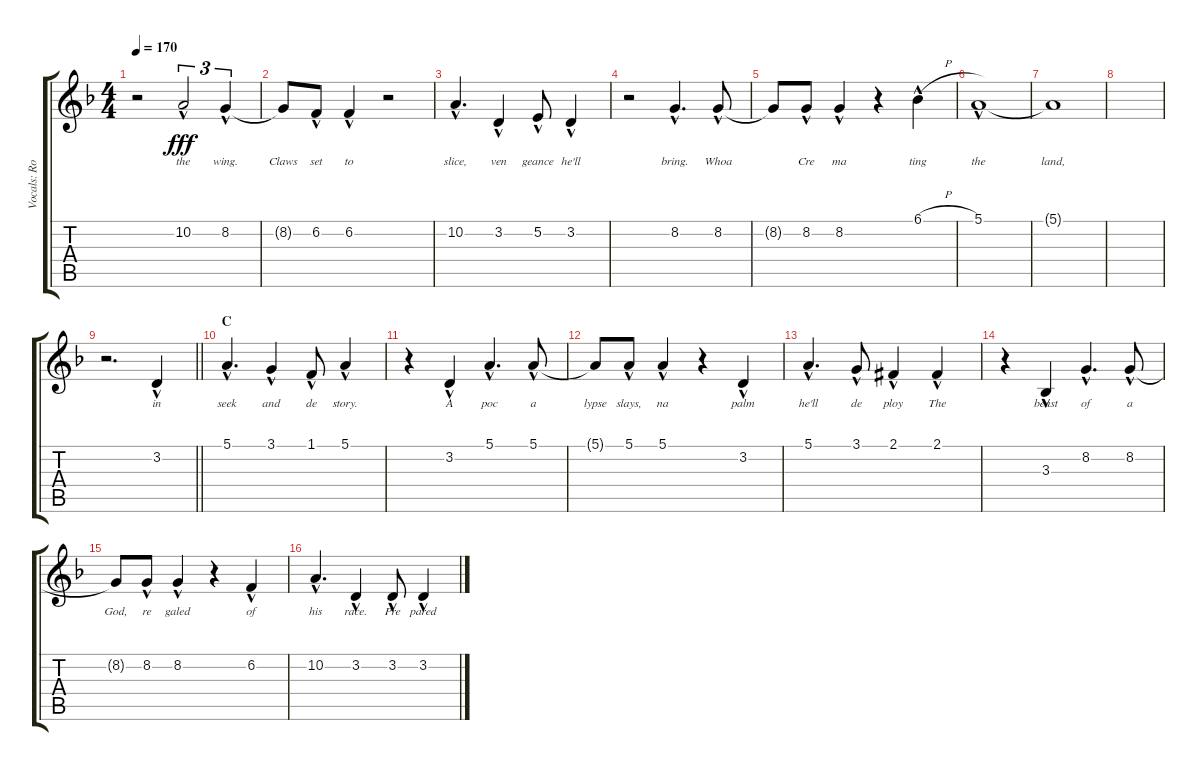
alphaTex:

\track ("Vocals: Rob" "Vocals: Ro") {instrument lead2sawtooth}
\staff {score tabs}
\tuning (E4 B3 G3 D3 A2 D2) {hide}
\ts (4 4)
\tempo 170
\clef g2
\ks f
r.2{dy fff} 10.2{hac}.2{tu (3 2) lyrics (0 "the") lyrics (1 "") lyrics (2 "") lyrics (3 "") lyrics (4 "")} 8.2{hac}.4{tu (3 2) lyrics (0 "wing.") lyrics (1 "") lyrics (2 "") lyrics (3 "") lyrics (4 "")} |
8.2{t}.8{lyrics (0 "Claws") lyrics (1 "") lyrics (2 "") lyrics (3 "") lyrics (4 "")} 6.2{hac}.8{lyrics (0 "set") lyrics (1 "") lyrics (2 "") lyrics (3 "") lyrics (4 "")} 6.2{hac}.4{lyrics (0 "to") lyrics (1 "") lyrics (2 "") lyrics (3 "") lyrics (4 "")} r.2 |
10.2{hac}.4{d lyrics (0 "slice,") lyrics (1 "") lyrics (2 "") lyrics (3 "") lyrics (4 "")} 3.2{hac}.4{lyrics (0 "ven") lyrics (1 "") lyrics (2 "") lyrics (3 "") lyrics (4 "")} 5.2{hac}.8{lyrics (0 "geance") lyrics (1 "") lyrics (2 "") lyrics (3 "") lyrics (4 "")} 3.2{hac}.4{lyrics (0 "he'll") lyrics (1 "") lyrics (2 "") lyrics (3 "") lyrics (4 "")} |
r.2 8.2{hac}.4{d lyrics (0 "bring.") lyrics (1 "") lyrics (2 "") lyrics (3 "") lyrics (4 "")} 8.2{hac}.8{lyrics (0 "Whoa") lyrics (1 "") lyrics (2 "") lyrics (3 "") lyrics (4 "")} |
8.2{t}.8{lyrics (0 "") lyrics (1 "") lyrics (2 "") lyrics (3 "") lyrics (4 "")} 8.2{hac}.8{lyrics (0 "Cre") lyrics (1 "") lyrics (2 "") lyrics (3 "") lyrics (4 "")} 8.2{hac}.4{lyrics (0 "ma") lyrics (1 "") lyrics (2 "") lyrics (3 "") lyrics (4 "")} r.4 6.1{h hac}.4{lyrics (0 "ting") lyrics (1 "") lyrics (2 "") lyrics (3 "") lyrics (4 "")} |
5.1{hac}.1{lyrics (0 "the") lyrics (1 "") lyrics (2 "") lyrics (3 "") lyrics (4 "")} |
5.1{t}.1{lyrics (0 "land,") lyrics (1 "") lyrics (2 "") lyrics (3 "") lyrics (4 "")} |
|
\barLineRight lightlight
r.2{d} 3.2{hac}.4{lyrics (0 "in") lyrics (1 "") lyrics (2 "") lyrics (3 "") lyrics (4 "")} |
\section ("" "C")
5.1{hac}.4{d lyrics (0 "seek") lyrics (1 "") lyrics (2 "") lyrics (3 "") lyrics (4 "")} 3.1{hac}.4{lyrics (0 "and") lyrics (1 "") lyrics (2 "") lyrics (3 "") lyrics (4 "")} 1.1{hac}.8{lyrics (0 "de") lyrics (1 "") lyrics (2 "") lyrics (3 "") lyrics (4 "")} 5.1{hac}.4{lyrics (0 "story.") lyrics (1 "") lyrics (2 "") lyrics (3 "") lyrics (4 "")} |
r.4 3.2{hac}.4{lyrics (0 "A") lyrics (1 "") lyrics (2 "") lyrics (3 "") lyrics (4 "")} 5.1{hac}.4{d lyrics (0 "poc") lyrics (1 "") lyrics (2 "") lyrics (3 "") lyrics (4 "")} 5.1{hac}.8{lyrics (0 "a") lyrics (1 "") lyrics (2 "") lyrics (3 "") lyrics (4 "")} |
5.1{t}.8{lyrics (0 "lypse") lyrics (1 "") lyrics (2 "") lyrics (3 "") lyrics (4 "")} 5.1{hac}.8{lyrics (0 "slays,") lyrics (1 "") lyrics (2 "") lyrics (3 "") lyrics (4 "")} 5.1{hac}.4{lyrics (0 "na") lyrics (1 "") lyrics (2 "") lyrics (3 "") lyrics (4 "")} r.4 3.2{hac}.4{lyrics (0 "palm") lyrics (1 "") lyrics (2 "") lyrics (3 "") lyrics (4 "")} |
5.1{hac}.4{d lyrics (0 "he'll") lyrics (1 "") lyrics (2 "") lyrics (3 "") lyrics (4 "")} 3.1{hac}.8{lyrics (0 "de") lyrics (1 "") lyrics (2 "") lyrics (3 "") lyrics (4 "")} 2.1{hac acc #}.4{lyrics (0 "ploy") lyrics (1 "") lyrics (2 "") lyrics (3 "") lyrics (4 "")} 2.1{hac acc #}.4{lyrics (0 "The") lyrics (1 "") lyrics (2 "") lyrics (3 "") lyrics (4 "")} |
r.4 3.3{hac}.4{lyrics (0 "beast") lyrics (1 "") lyrics (2 "") lyrics (3 "") lyrics (4 "")} 8.2{hac}.4{d lyrics (0 "of") lyrics (1 "") lyrics (2 "") lyrics (3 "") lyrics (4 "")} 8.2{hac}.8{lyrics (0 "a") lyrics (1 "") lyrics (2 "") lyrics (3 "") lyrics (4 "")} |
8.2{t}.8{lyrics (0 "God,") lyrics (1 "") lyrics (2 "") lyrics (3 "") lyrics (4 "")} 8.2{hac}.8{lyrics (0 "re") lyrics (1 "") lyrics (2 "") lyrics (3 "") lyrics (4 "")} 8.2{hac}.4{lyrics (0 "galed") lyrics (1 "") lyrics (2 "") lyrics (3 "") lyrics (4 "")} r.4 6.2{hac}.4{lyrics (0 "of") lyrics (1 "") lyrics (2 "") lyrics (3 "") lyrics (4 "")} |
10.2{hac}.4{d lyrics (0 "his") lyrics (1 "") lyrics (2 "") lyrics (3 "") lyrics (4 "")} 3.2{hac}.4{lyrics (0 "race.") lyrics (1 "") lyrics (2 "") lyrics (3 "") lyrics (4 "")} 3.2{hac}.8{lyrics (0 "Pre") lyrics (1 "") lyrics (2 "") lyrics (3 "") lyrics (4 "")} 3.2{hac}.4{lyrics (0 "pared") lyrics (1 "") lyrics (2 "") lyrics (3 "") lyrics (4 "")}
